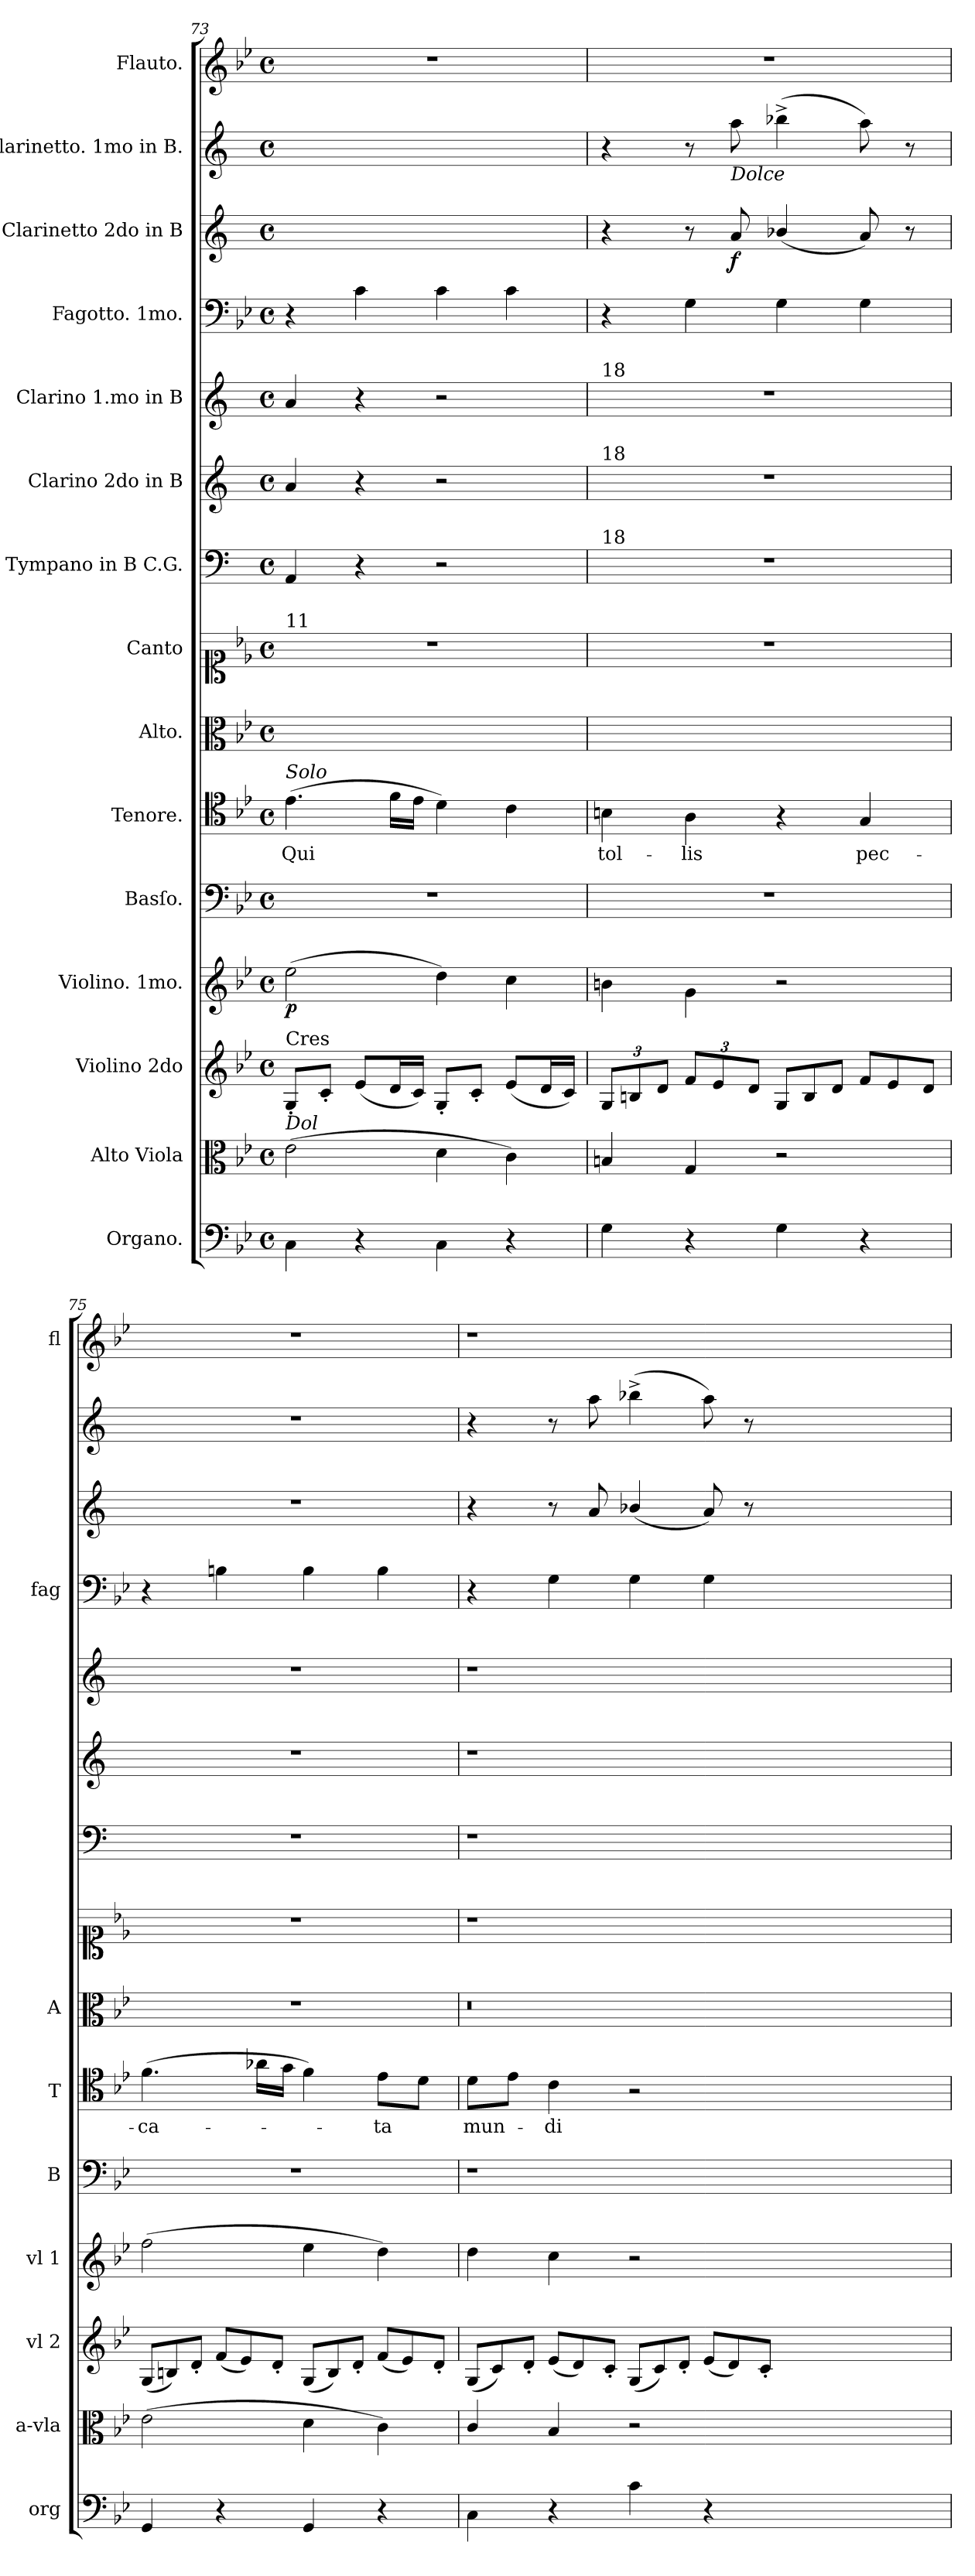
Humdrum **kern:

**kern	**kern	**kern	**kern	**dynam	**kern	**kern	**text	**kern	**kern	**kern	**kern	**kern	**kern	**kern	**dynam	**kern	**kern
*part15	*part14	*part13	*part12	*part12	*part11	*part10	*part10	*part9	*part8	*part7	*part6	*part5	*part4	*part3	*part3	*part2	*part1
*staff15	*staff14	*staff13	*staff12	*staff12	*staff11	*staff10	*staff10	*staff9	*staff8	*staff7	*staff6	*staff5	*staff4	*staff3	*staff3	*staff2	*staff1
*I"Organo.	*I"Alto Viola	*I"Violino 2do	*I"Violino. 1mo.	*	*I"Basſo.	*I"Tenore.	*	*I"Alto.	*I"Canto	*I"Tympano in B C.G.	*I"Clarino 2do in B	*I"Clarino 1.mo in B	*I"Fagotto. 1mo.	*I"Clarinetto 2do in B	*	*I"Clarinetto. 1mo in B.	*I"Flauto.
*I'org	*I'a-vla	*I'vl 2	*I'vl 1	*	*I'B	*I'T	*	*I'A	*	*	*	*	*I'fag	*	*	*	*I'fl
*clefF4	*clefC3	*clefG2	*clefG2	*	*clefF4	*clefC4	*	*clefC3	*clefC1	*clefF4	*clefG2	*clefG2	*clefF4	*clefG2	*	*clefG2	*clefG2
*	*	*	*	*	*	*	*	*	*	*ITrd1c2	*ITrd1c2	*ITrd1c2	*	*ITrd1c2	*	*ITrd1c2	*
*k[b-e-]	*k[b-e-]	*k[b-e-]	*k[b-e-]	*	*k[b-e-]	*k[b-e-]	*	*k[b-e-]	*k[b-e-]	*k[b-e-]	*k[b-e-]	*k[b-e-]	*k[b-e-]	*k[b-e-]	*	*k[b-e-]	*k[b-e-]
*B-:	*B-:	*B-:	*B-:	*	*B-:	*B-:	*	*B-:	*B-:	*B-:	*B-:	*B-:	*B-:	*B-:	*	*B-:	*B-:
*M4/4	*M4/4	*M4/4	*M4/4	*	*M4/4	*M4/4	*	*M4/4	*M4/4	*M4/4	*M4/4	*M4/4	*M4/4	*M4/4	*	*M4/4	*M4/4
*met(c)	*met(c)	*met(c)	*met(c)	*	*met(c)	*met(c)	*	*met(c)	*met(c)	*met(c)	*met(c)	*met(c)	*met(c)	*met(c)	*	*met(c)	*met(c)
=73	=73	=73	=73	=73	=73	=73	=73	=73	=73	=73	=73	=73	=73	=73	=73	=73	=73
!	!	!	!	!	!	!	!	!	!LO:TX:a:t=11	!	!	!	!	!	!	!	!
!	!	!	!	!	!	!LO:TX:a:i:t=Solo	!	!	!	!	!	!	!	!	!	!	!
!	!	!LO:TX:a:t=Cres	!	!	!	!	!	!	!	!	!	!	!	!	!	!	!
!	!LO:TX:a:i:t=Dol	!	!	!	!	!	!	!	!	!	!	!	!	!	!	!	!
4C\	(2e-\	8G'/L	(2ee-\	p.	1r	(4.e-\	Qui	1ryy	1r	4GG/	4g/	4g/	4r	1ryy	.	1ryy	1r
.	.	8c'/J	.	.	.	.	.	.	.	.	.	.	.	.	.	.	.
4r	.	(8e-/L	.	.	.	.	.	.	.	4r	4r	4r	4c\	.	.	.	.
.	.	16d/L	.	.	.	16f\LL	.	.	.	.	.	.	.	.	.	.	.
.	.	16c/JJ)	.	.	.	16e-\JJ	.	.	.	.	.	.	.	.	.	.	.
4C\	4d\	8G'/L	4dd\)	.	.	4d\)	.	.	.	2r	2r	2r	4c\	.	.	.	.
.	.	8c'/J	.	.	.	.	.	.	.	.	.	.	.	.	.	.	.
4r	4c\)	(8e-/L	4cc\	.	.	4c\	.	.	.	.	.	.	4c\	.	.	.	.
.	.	16d/L	.	.	.	.	.	.	.	.	.	.	.	.	.	.	.
.	.	16c/JJ)	.	.	.	.	.	.	.	.	.	.	.	.	.	.	.
=74	=74	=74	=74	=74	=74	=74	=74	=74	=74	=74	=74	=74	=74	=74	=74	=74	=74
!	!	!	!	!	!	!	!	!	!	!	!	!LO:TX:a:t=18	!	!	!	!	!
!	!	!	!	!	!	!	!	!	!	!	!LO:TX:a:t=18	!	!	!	!	!	!
!	!	!	!	!	!	!	!	!	!	!LO:TX:a:t=18	!	!	!	!	!	!	!
4G\	4Bn/	12G/L	4bn\	.	1r	4Bn\	tol-	1ryy	1r	1r	1r	1r	4r	4r	.	4r	1r
.	.	12Bn/	.	.	.	.	.	.	.	.	.	.	.	.	.	.	.
.	.	12d/J	.	.	.	.	.	.	.	.	.	.	.	.	.	.	.
4r	4G/	12f/L	4g\	.	.	4A\	-lis	.	.	.	.	.	4G\	8r	.	8r	.
.	.	12e-/	.	.	.	.	.	.	.	.	.	.	.	.	.	.	.
!	!	!	!	!	!	!	!	!	!	!	!	!	!	!	!	!LO:TX:b:i:t=Dolce	!
.	.	.	.	.	.	.	.	.	.	.	.	.	.	8g/	f	8gg\	.
.	.	12d/J	.	.	.	.	.	.	.	.	.	.	.	.	.	.	.
*	*	*Xtuplet	*	*	*	*	*	*	*	*	*	*	*	*	*	*	*
4G\	2r	12G/L	2r	.	.	4r	.	.	.	.	.	.	4G\	(4a-X/	.	(4aa-X^\	.
.	.	12B/	.	.	.	.	.	.	.	.	.	.	.	.	.	.	.
.	.	12d/J	.	.	.	.	.	.	.	.	.	.	.	.	.	.	.
4r	.	12f/L	.	.	.	4G/	pec-	.	.	.	.	.	4G\	8g/)	.	8gg\)	.
.	.	12e-/	.	.	.	.	.	.	.	.	.	.	.	.	.	.	.
.	.	.	.	.	.	.	.	.	.	.	.	.	.	8r	.	8r	.
.	.	12d/J	.	.	.	.	.	.	.	.	.	.	.	.	.	.	.
=75	=75	=75	=75	=75	=75	=75	=75	=75	=75	=75	=75	=75	=75	=75	=75	=75	=75
4GG/	(2e-\	(12G/L	(2ff\	.	1r	(4.f\	-ca-	1r	1r	1r	1r	1r	4r	1r	.	1r	1r
.	.	12Bn/)	.	.	.	.	.	.	.	.	.	.	.	.	.	.	.
.	.	12d'/J	.	.	.	.	.	.	.	.	.	.	.	.	.	.	.
4r	.	(12f/L	.	.	.	.	.	.	.	.	.	.	4Bn\	.	.	.	.
.	.	12e-/)	.	.	.	.	.	.	.	.	.	.	.	.	.	.	.
.	.	.	.	.	.	16a-X\LL	.	.	.	.	.	.	.	.	.	.	.
.	.	12d'/J	.	.	.	.	.	.	.	.	.	.	.	.	.	.	.
.	.	.	.	.	.	16g\JJ	.	.	.	.	.	.	.	.	.	.	.
4GG/	4d\	(12G/L	4ee-\	.	.	4f\)	.	.	.	.	.	.	4B\	.	.	.	.
.	.	12B/)	.	.	.	.	.	.	.	.	.	.	.	.	.	.	.
.	.	12d'/J	.	.	.	.	.	.	.	.	.	.	.	.	.	.	.
4r	4c\)	(12f/L	4dd\)	.	.	8e-\L	-ta	.	.	.	.	.	4B\	.	.	.	.
.	.	12e-/)	.	.	.	.	.	.	.	.	.	.	.	.	.	.	.
.	.	.	.	.	.	8d\J	.	.	.	.	.	.	.	.	.	.	.
.	.	12d'/J	.	.	.	.	.	.	.	.	.	.	.	.	.	.	.
=76	=76	=76	=76	=76	=76	=76	=76	=76	=76	=76	=76	=76	=76	=76	=76	=76	=76
4C\	4c/	(12G/L	4dd\	.	1r	8d\L	mun-	0.r	1r	1r	1r	1r	4r	4r	.	4r	1r
.	.	12c/)	.	.	.	.	.	.	.	.	.	.	.	.	.	.	.
.	.	.	.	.	.	8e-\J	.	.	.	.	.	.	.	.	.	.	.
.	.	12d'/J	.	.	.	.	.	.	.	.	.	.	.	.	.	.	.
4r	4B-/	(12e-/L	4cc\	.	.	4c\	-di	.	.	.	.	.	4G\	8r	.	8r	.
.	.	12d/)	.	.	.	.	.	.	.	.	.	.	.	.	.	.	.
.	.	.	.	.	.	.	.	.	.	.	.	.	.	8g/	.	8gg\	.
.	.	12c'/J	.	.	.	.	.	.	.	.	.	.	.	.	.	.	.
4c\	2r	(12G/L	2r	.	.	2r	.	.	.	.	.	.	4G\	(4a-X/	.	(4aa-X^\	.
.	.	12c/)	.	.	.	.	.	.	.	.	.	.	.	.	.	.	.
.	.	12d'/J	.	.	.	.	.	.	.	.	.	.	.	.	.	.	.
4r	.	(12e-/L	.	.	.	.	.	.	.	.	.	.	4G\	8g/)	.	8gg\)	.
.	.	12d/)	.	.	.	.	.	.	.	.	.	.	.	.	.	.	.
.	.	.	.	.	.	.	.	.	.	.	.	.	.	8r	.	8r	.
.	.	12c'/J	.	.	.	.	.	.	.	.	.	.	.	.	.	.	.
0ryy	0ryy	0ryy	0ryy	.	0ryy	0ryy	.	.	0ryy	0ryy	0ryy	0ryy	0ryy	0ryy	.	0ryy	0ryy
=	=	=	=	=	=	=	=	=	=	=	=	=	=	=	=	=	=
*-	*-	*-	*-	*-	*-	*-	*-	*-	*-	*-	*-	*-	*-	*-	*-	*-	*-
